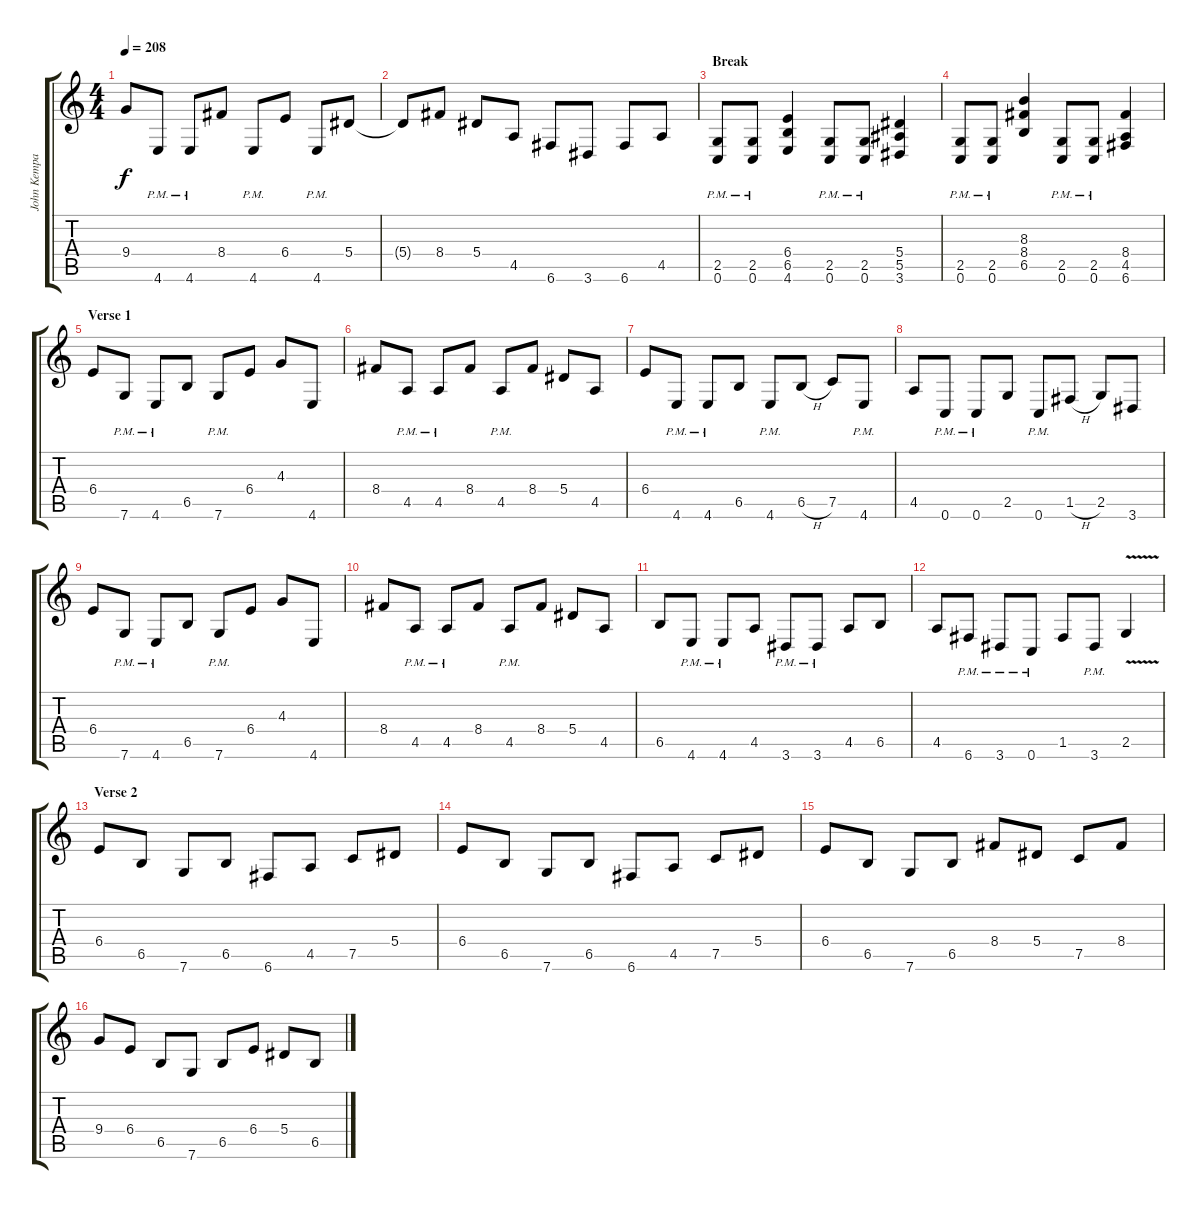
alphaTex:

\track ("John Kempainen (Rhythm Guitar)" "John Kempa") {instrument distortionguitar}
\staff {score tabs}
\tuning (C4 G3 Eb3 Bb2 F2 C2) {hide}
\ts (4 4)
\tempo 208
\clef g2
\ks c
9.4.8{dy f} 4.6{pm}.8 4.6{pm}.8 8.4.8 4.6{pm}.8 6.4.8 4.6{pm}.8 5.4.8 |
5.4{t}.8 8.4.8 5.4.8 4.5.8 6.6.8 3.6.8 6.6.8 4.5.8 |
\section ("" "Break")
(2.5{pm} 0.6{pm}).8 (2.5{pm} 0.6{pm}).8 (6.4 6.5 4.6).4 (2.5{pm} 0.6{pm}).8 (2.5{pm} 0.6{pm}).8 (5.4 5.5 3.6).4 |
(2.5{pm} 0.6{pm}).8 (2.5{pm} 0.6{pm}).8 (8.3 8.4 6.5).4 (2.5{pm} 0.6{pm}).8 (2.5{pm} 0.6{pm}).8 (8.4 4.5 6.6).4 |
\section ("" "Verse 1")
6.4.8 7.6{pm}.8 4.6{pm}.8 6.5.8 7.6{pm}.8 6.4.8 4.3.8 4.6.8 |
8.4.8 4.5{pm}.8 4.5{pm}.8 8.4.8 4.5{pm}.8 8.4.8 5.4.8 4.5.8 |
6.4.8 4.6{pm}.8 4.6{pm}.8 6.5.8 4.6{pm}.8 6.5{h}.8 7.5.8 4.6{pm}.8 |
4.5.8 0.6{pm}.8 0.6{pm}.8 2.5.8 0.6{pm}.8 1.5{h}.8 2.5.8 3.6.8 |
6.4.8 7.6{pm}.8 4.6{pm}.8 6.5.8 7.6{pm}.8 6.4.8 4.3.8 4.6.8 |
8.4.8 4.5{pm}.8 4.5{pm}.8 8.4.8 4.5{pm}.8 8.4.8 5.4.8 4.5.8 |
6.5.8 4.6{pm}.8 4.6{pm}.8 4.5.8 3.6{pm}.8 3.6{pm}.8 4.5.8 6.5.8 |
4.5.8 6.6{pm}.8 3.6{pm}.8 0.6{pm}.8 1.5.8 3.6{pm}.8 2.5{v}.4 |
\section ("" "Verse 2")
6.4.8 6.5.8 7.6.8 6.5.8 6.6.8 4.5.8 7.5.8 5.4.8 |
6.4.8 6.5.8 7.6.8 6.5.8 6.6.8 4.5.8 7.5.8 5.4.8 |
6.4.8 6.5.8 7.6.8 6.5.8 8.4.8 5.4.8 7.5.8 8.4.8 |
9.4.8 6.4.8 6.5.8 7.6.8 6.5.8 6.4.8 5.4.8 6.5.8
